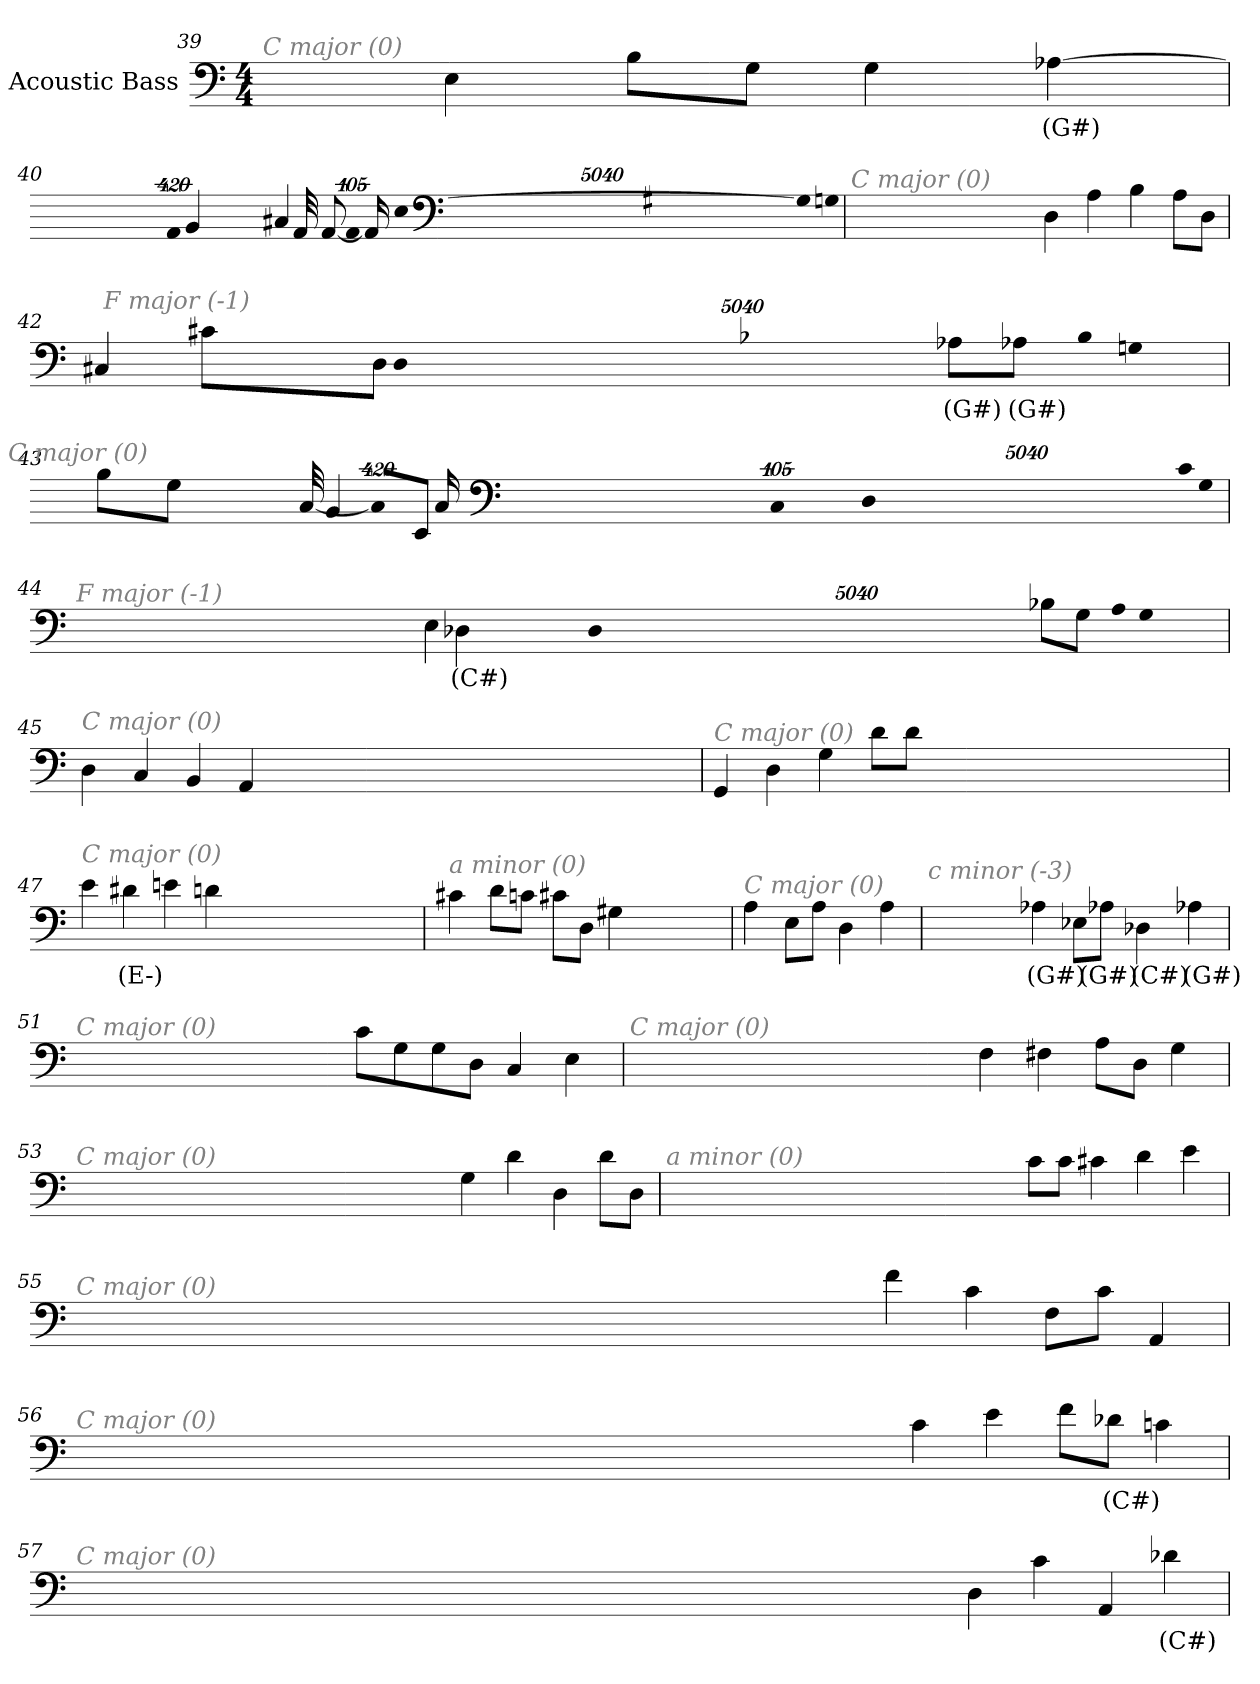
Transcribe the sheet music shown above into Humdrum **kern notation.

**kern	**text
*part1	*part1
*staff1	*staff1
*I"Acoustic Bass	*
*clefF4	*
*ITrd7c12	*
*k[]	*
*C:	*
*M4/4	*
=39	=39
!LO:TX:i:color=#808080:t=C major (0)	!
4EE	.
8BBL	.
8GGJ	.
4GG	.
[4AA-Xi	(G#)
=40	=40
!LO:TX:i:color=#808080:t=a minor (0)	!
!LO:N:vis=8	!
40320%3347GG#XL]	.
!LO:N:vis=8	!
40320%3347GGn	.
!LO:N:vis=8	!
40320%3347EEJ	.
!LO:N:vis=1024	!
[13440%13AAA	.
8AAA_	.
16AAA_	.
32AAA_	.
!LO:N:vis=1024%31	!
13440%407AAA]	.
4BBB	.
4CC#X	.
=41	=41
!LO:TX:i:color=#808080:t=C major (0)	!
4DD	.
4AA	.
4BB	.
8AAL	.
8DDJ	.
=42	=42
!LO:TX:i:color=#808080:t=F major (-1)	!
8AA-XiL	(G#)
8AA-XiJ	(G#)
!LO:N:vis=8	!
40320%3347BB-XL	.
!LO:N:vis=8	!
40320%3347GGn	.
!LO:N:vis=8	!
40320%3347DDJ	.
4CC#X	.
8C#XL	.
8DDJ	.
=43	=43
!LO:TX:i:color=#808080:t=C major (0)	!
!LO:N:vis=8	!
40320%3347CL	.
!LO:N:vis=8	!
40320%3347GG	.
!LO:N:vis=8	!
40320%3347DDJ	.
!LO:N:vis=1024	!
[13440%13CCL	.
16CCL_	.
32CCL_	.
!LO:N:vis=1024%31	!
13440%407CCL]	.
8EEEJ	.
4BBB	.
8BBL	.
8GGJ	.
=44	=44
!LO:TX:i:color=#808080:t=F major (-1)	!
8BB-XL	.
8GGJ	.
!LO:N:vis=8	!
40320%3347AAL	.
!LO:N:vis=8	!
40320%3347GG	.
!LO:N:vis=8	!
40320%3347DDJ	.
4DD-Xi	(C#)
4EE	.
=45	=45
!LO:TX:i:color=#808080:t=C major (0)	!
4DD	.
4CC	.
4BBB	.
4AAA	.
=46	=46
!LO:TX:i:color=#808080:t=C major (0)	!
4GGG	.
4DD	.
4GG	.
8DL	.
8DJ	.
=47	=47
!LO:TX:i:color=#808080:t=C major (0)	!
4E	.
4D#Xj	(E-)
4En	.
4D	.
=48	=48
!LO:TX:i:color=#808080:t=a minor (0)	!
4C#X	.
8DL	.
8CnJ	.
8C#XL	.
8DDJ	.
4GG#X	.
=49	=49
!LO:TX:i:color=#808080:t=C major (0)	!
4AA	.
8EEL	.
8AAJ	.
4DD	.
4AA	.
=50	=50
!LO:TX:i:color=#808080:t=c minor (-3)	!
4AA-Xi	(G#)
8EE-XL	.
8AA-XiJ	(G#)
4DD-Xi	(C#)
4AA-Xi	(G#)
=51	=51
!LO:TX:i:color=#808080:t=C major (0)	!
8CL	.
8GG	.
8GG	.
8DDJ	.
4CC	.
4EE	.
=52	=52
!LO:TX:i:color=#808080:t=C major (0)	!
4FF	.
4FF#X	.
8AAL	.
8DDJ	.
4GG	.
=53	=53
!LO:TX:i:color=#808080:t=C major (0)	!
4GG	.
4D	.
4DD	.
8DL	.
8DDJ	.
=54	=54
!LO:TX:i:color=#808080:t=a minor (0)	!
8CL	.
8CJ	.
4C#X	.
4D	.
4E	.
=55	=55
!LO:TX:i:color=#808080:t=C major (0)	!
4F	.
4C	.
8FFL	.
8CJ	.
4AAA	.
=56	=56
!LO:TX:i:color=#808080:t=C major (0)	!
4C	.
4E	.
8FL	.
8D-XiJ	(C#)
4Cn	.
=57	=57
!LO:TX:i:color=#808080:t=C major (0)	!
4DD	.
4C	.
4AAA	.
4D-Xi	(C#)
=	=
*-	*-
